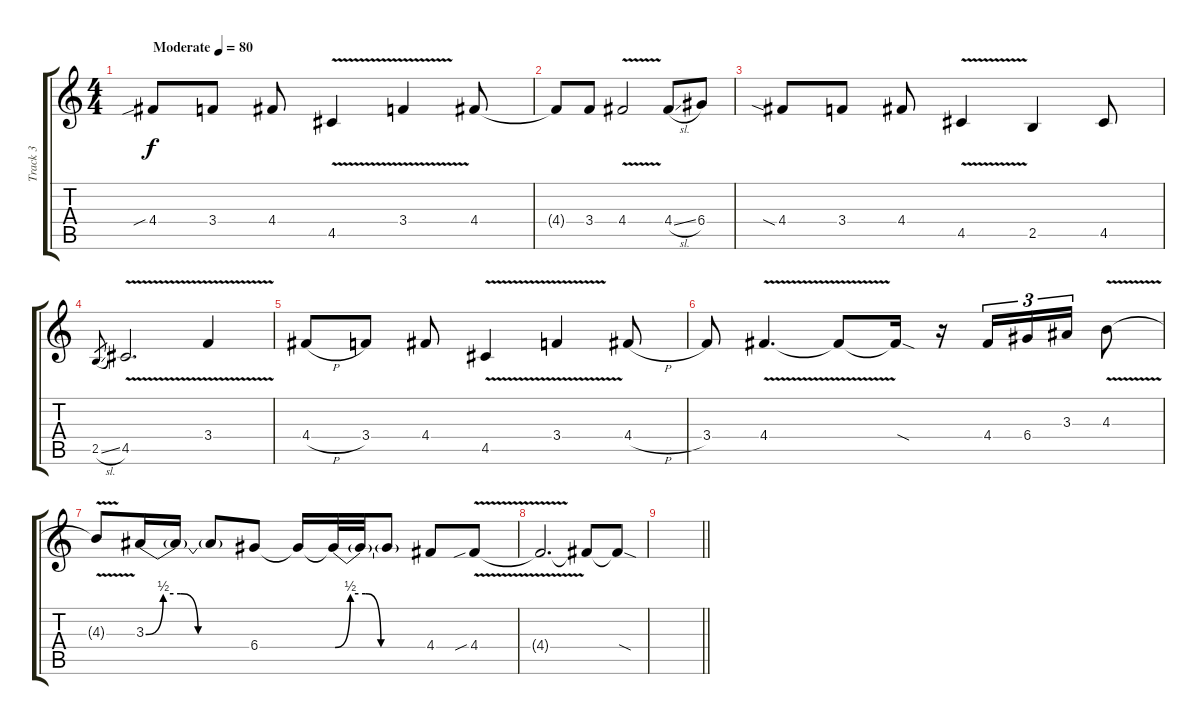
\track ("Track 3" "Track 3") {instrument distortionguitar}
\staff {score tabs}
\tuning (E4 B3 G3 D3 A2 E2) {hide}
\ts (4 4)
\tempo (80 "Moderate")
\clef g2
\ks c
4.4{sib}.8{dy f instrument distortionguitar} 3.4.8 4.4.8 4.5{v}.4 3.4{v}.4 4.4.8 |
4.4{t}.8 3.4.8 4.4{v}.2 4.4{sl}.8 6.4.8 |
4.4{sia}.8 3.4.8 4.4.8 4.5{v}.4 2.5.4 4.5.8 |
2.5{sl}.8{gr} 4.5{v}.2{d} 3.4{v}.4{txt ""} |
4.4{h}.8 3.4.8 4.4.8 4.5{v}.4 3.4{v}.4 4.4{h}.8 |
3.4.8 4.4{v}.4{d} 4.4{t}.8 4.4{sod t}.16 r.16 4.4.16{tu (3 2)} 6.4.16{tu (3 2)} 3.3.16{tu (3 2)} 4.3{v}.8 |
4.3{t}.8 3.3{be (custom 0 0 10 2 20 2 30 0 60 0)}.16 3.3{t}.16 3.3{t}.8 6.4.8 6.4{t}.16 6.4{be (custom 0 0 10 2 20 2 30 0 60 0) t}.32 6.4{t}.32 6.4{t}.8 4.4.8 4.4{v sib}.8 |
4.4{t}.2{d} 4.4{t}.8 4.4{sod t}.8 |
\barLineRight lightlight
